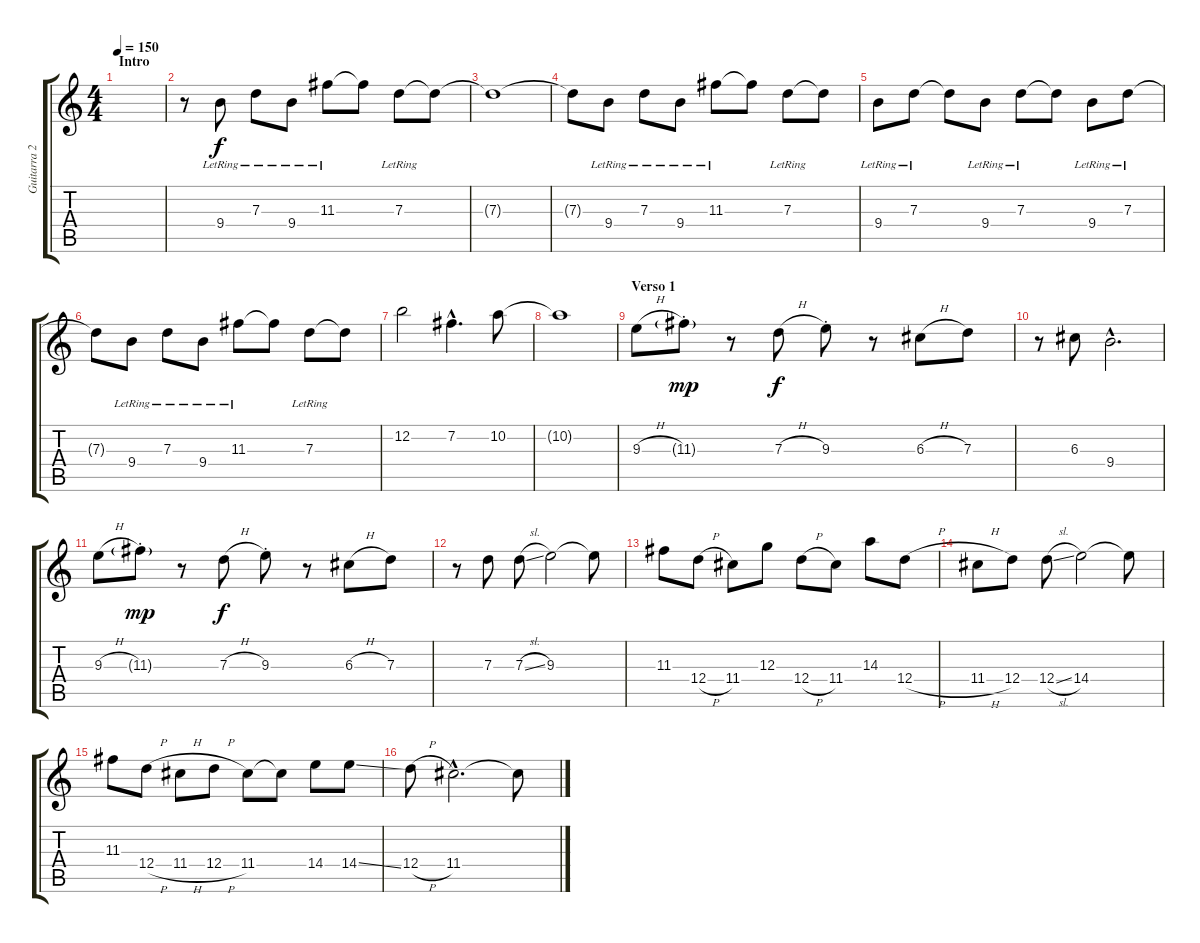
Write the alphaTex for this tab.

\track ("Guitarra 2" "Guitarra 2") {instrument electricguitarjazz}
\staff {score tabs}
\tuning (E4 B3 G3 D3 A2 E2) {hide}
\ts (4 4)
\section ("" "Intro")
\tempo 150
\clef g2
\ks c
|
r.8 9.4{lr}.8 7.3{lr}.8 9.4{lr}.8 11.3{lr}.8 11.3{t}.8 7.3{lr}.8 7.3{t}.8 |
7.3{t}.1 |
7.3{t}.8 9.4{lr}.8 7.3{lr}.8 9.4{lr}.8 11.3{lr}.8 11.3{t}.8 7.3{lr}.8 7.3{t}.8 |
9.4{lr}.8 7.3{lr}.8 7.3{t}.8 9.4{lr}.8 7.3{lr}.8 7.3{t}.8 9.4{lr}.8 7.3{lr}.8 |
7.3{t}.8 9.4{lr}.8 7.3{lr}.8 9.4{lr}.8 11.3{lr}.8 11.3{t}.8 7.3{lr}.8 7.3{t}.8 |
12.2.2 7.2{hac}.4{d} 10.2.8 |
10.2{t}.1 |
\section ("" "Verso 1")
9.3{h}.8 11.3{g st}.8{dy mp} r.8 7.3{h}.8{dy f} 9.3{st}.8 r.8 6.3{h}.8 7.3.8 |
r.8 6.3.8 9.4{hac}.2{d} |
9.3{h}.8 11.3{g st}.8{dy mp} r.8 7.3{h}.8{dy f} 9.3{st}.8 r.8 6.3{h}.8 7.3.8 |
r.8 7.3.8 7.3{sl}.8 9.3.2 9.3{t}.8 |
11.3.8 12.4{h}.8 11.4.8 12.3.8 12.4{h}.8 11.4.8 14.3.8 12.4{h}.8 |
11.4{h}.8 12.4.8 12.4{sl}.8 14.4.2 14.4{t}.8 |
11.3.8 12.4{h}.8 11.4{h}.8 12.4{h}.8 11.4.8 11.4{t}.8 14.4.8 14.4{ss}.8 |
12.4{h}.8 11.4{hac}.2{d} 11.4{t}.8
